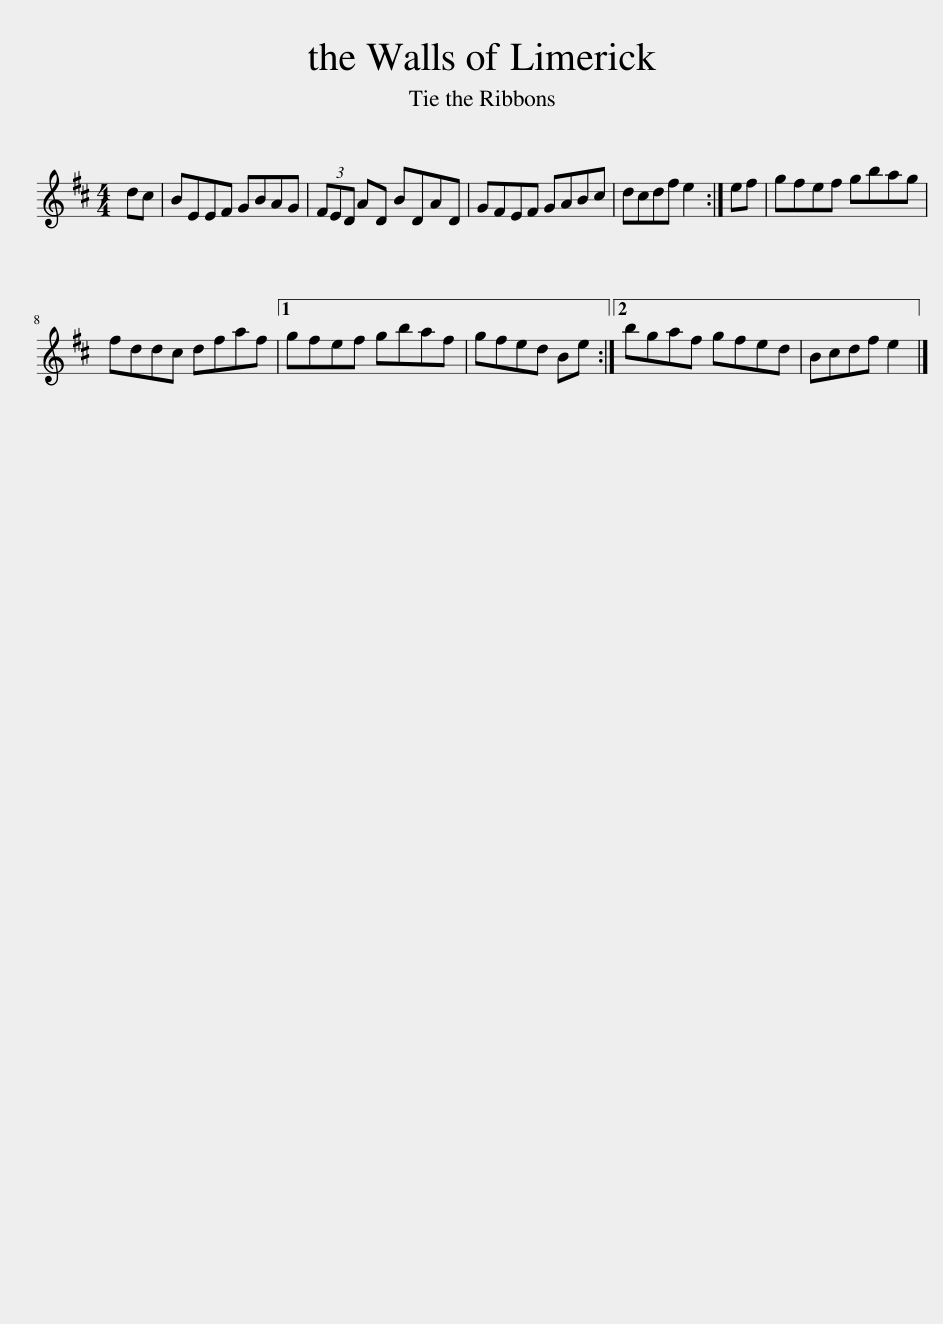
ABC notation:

X:1
L:1/8
M:4/4
I:linebreak $
K:D
V:1 treble
V:1
 dc | BEEF GBAG | (3FED AD BDAD | GFEF GABc | dcdf e2 :| %5
 ef | gfef gbag |$ fddc dfaf |1 gfef gbaf | gfed Be :|2 %10
 bgaf gfed | Bcdf e2 |] %12
